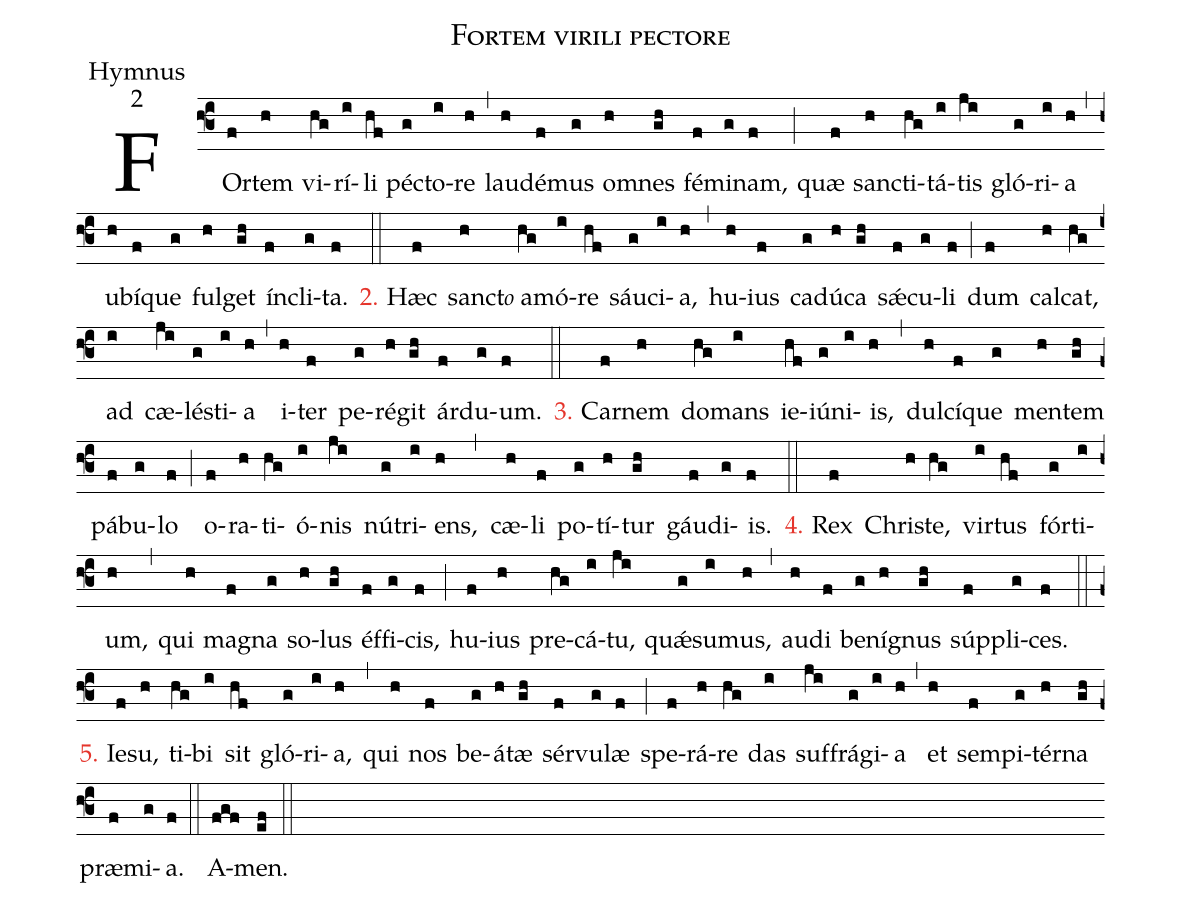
name:Fortem virili pectore;
office-part:Hymnus;
mode:2;
%%
(f3) FOr(f)tem(h) vi(hg)rí(i)li(hf) pé(g)cto(i)re(h) (,)
lau(h)dé(f)mus(g) om(h)nes(gh) fé(f)mi(g)nam,(f) (;)
quæ(f) san(h)cti(hg)tá(i)tis(ji) gló(g)ri(i)a(h) (,)
u(h)bí(f)que(g) ful(h)get(gh) ín(f)cli(g)ta.(f) (::)

<c>2.</c> Hæc(f) san(h)ct<e>o</e> a(hg)mó(i)re(hf) sáu(g)ci(i)a,(h) (,)
hu(h)ius(f) ca(g)dú(h)ca(gh) sǽ(f)cu(g)li(f) (;)
dum(f) cal(h)cat,(hg) ad(i) cæ(ji)lé(g)sti(i)a(h) (,)
i(h)ter(f) pe(g)ré(h)git(gh) ár(f)du(g)um.(f) (::)

<c>3.</c> Car(f)nem(h) do(hg)mans(i) ie(hf)iú(g)ni(i)is,(h) (,)
dul(h)cí(f)que(g) men(h)tem(gh) pá(f)bu(g)lo(f) (;)
o(f)ra(h)ti(hg)ó(i)nis(ji) nú(g)tri(i)ens,(h) (,)
cæ(h)li(f) po(g)tí(h)tur(gh) gáu(f)di(g)is.(f) (::)

<c>4.</c> Rex(f) Chri(h)ste,(hg) vir(i)tus(hf) fór(g)ti(i)um,(h) (,)
qui(h) ma(f)gna(g) so(h)lus(gh) éf(f)fi(g)cis,(f) (;)
hu(f)ius(h) pre(hg)cá(i)tu,(ji) quǽ(g)su(i)mus,(h) (,)
au(h)di(f) be(g)ní(h)gnus(gh) súp(f)pli(g)ces.(f) (::)

<c>5.</c> Ie(f)su,(h) ti(hg)bi(i) sit(hf) gló(g)ri(i)a,(h) (,)
qui(h) nos(f) be(g)á(h)tæ(gh) sér(f)vu(g)læ(f) (;)
spe(f)rá(h)re(hg) das(i) suf(ji)frá(g)gi(i)a(h) (,)
et(h) sem(f)pi(g)tér(h)na(gh) præ(f)mi(g)a.(f) (::)

A(fgf)men.(ef) (::)
